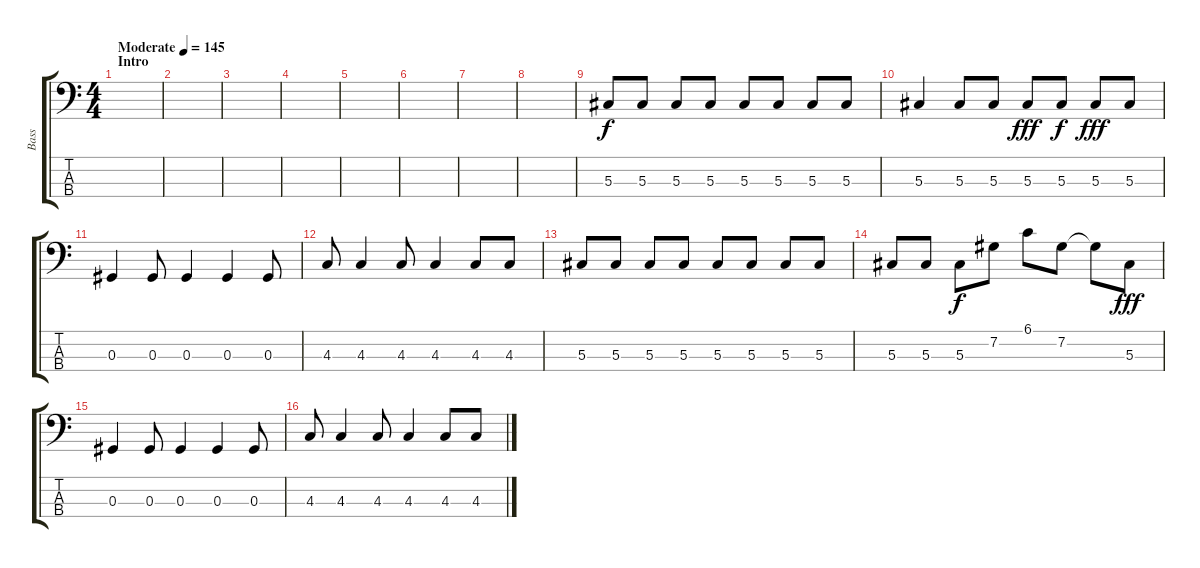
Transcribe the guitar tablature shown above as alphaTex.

\track ("Bass" "Bass") {instrument electricbasspick}
\staff {score tabs}
\tuning (Gb2 Db2 Ab1 Eb1) {hide}
\ts (4 4)
\section ("" "Intro")
\tempo (145 "Moderate")
\clef f4
\ks c
|
|
|
|
|
|
|
|
5.3.8 5.3.8 5.3.8 5.3.8 5.3.8 5.3.8 5.3.8 5.3.8 |
5.3.4 5.3.8 5.3.8{dy f} 5.3.8{dy fff} 5.3.8{dy f} 5.3.8{dy fff} 5.3.8 |
0.3.4 0.3.8 0.3.4 0.3.4 0.3.8 |
4.3.8 4.3.4 4.3.8 4.3.4 4.3.8 4.3.8 |
5.3.8 5.3.8 5.3.8 5.3.8 5.3.8 5.3.8 5.3.8 5.3.8 |
5.3.8 5.3.8 5.3.8{dy f} 7.2.8 6.1.8 7.2.8 7.2{t}.8 5.3.8{dy fff} |
0.3.4 0.3.8 0.3.4 0.3.4 0.3.8 |
4.3.8 4.3.4 4.3.8 4.3.4 4.3.8 4.3.8
